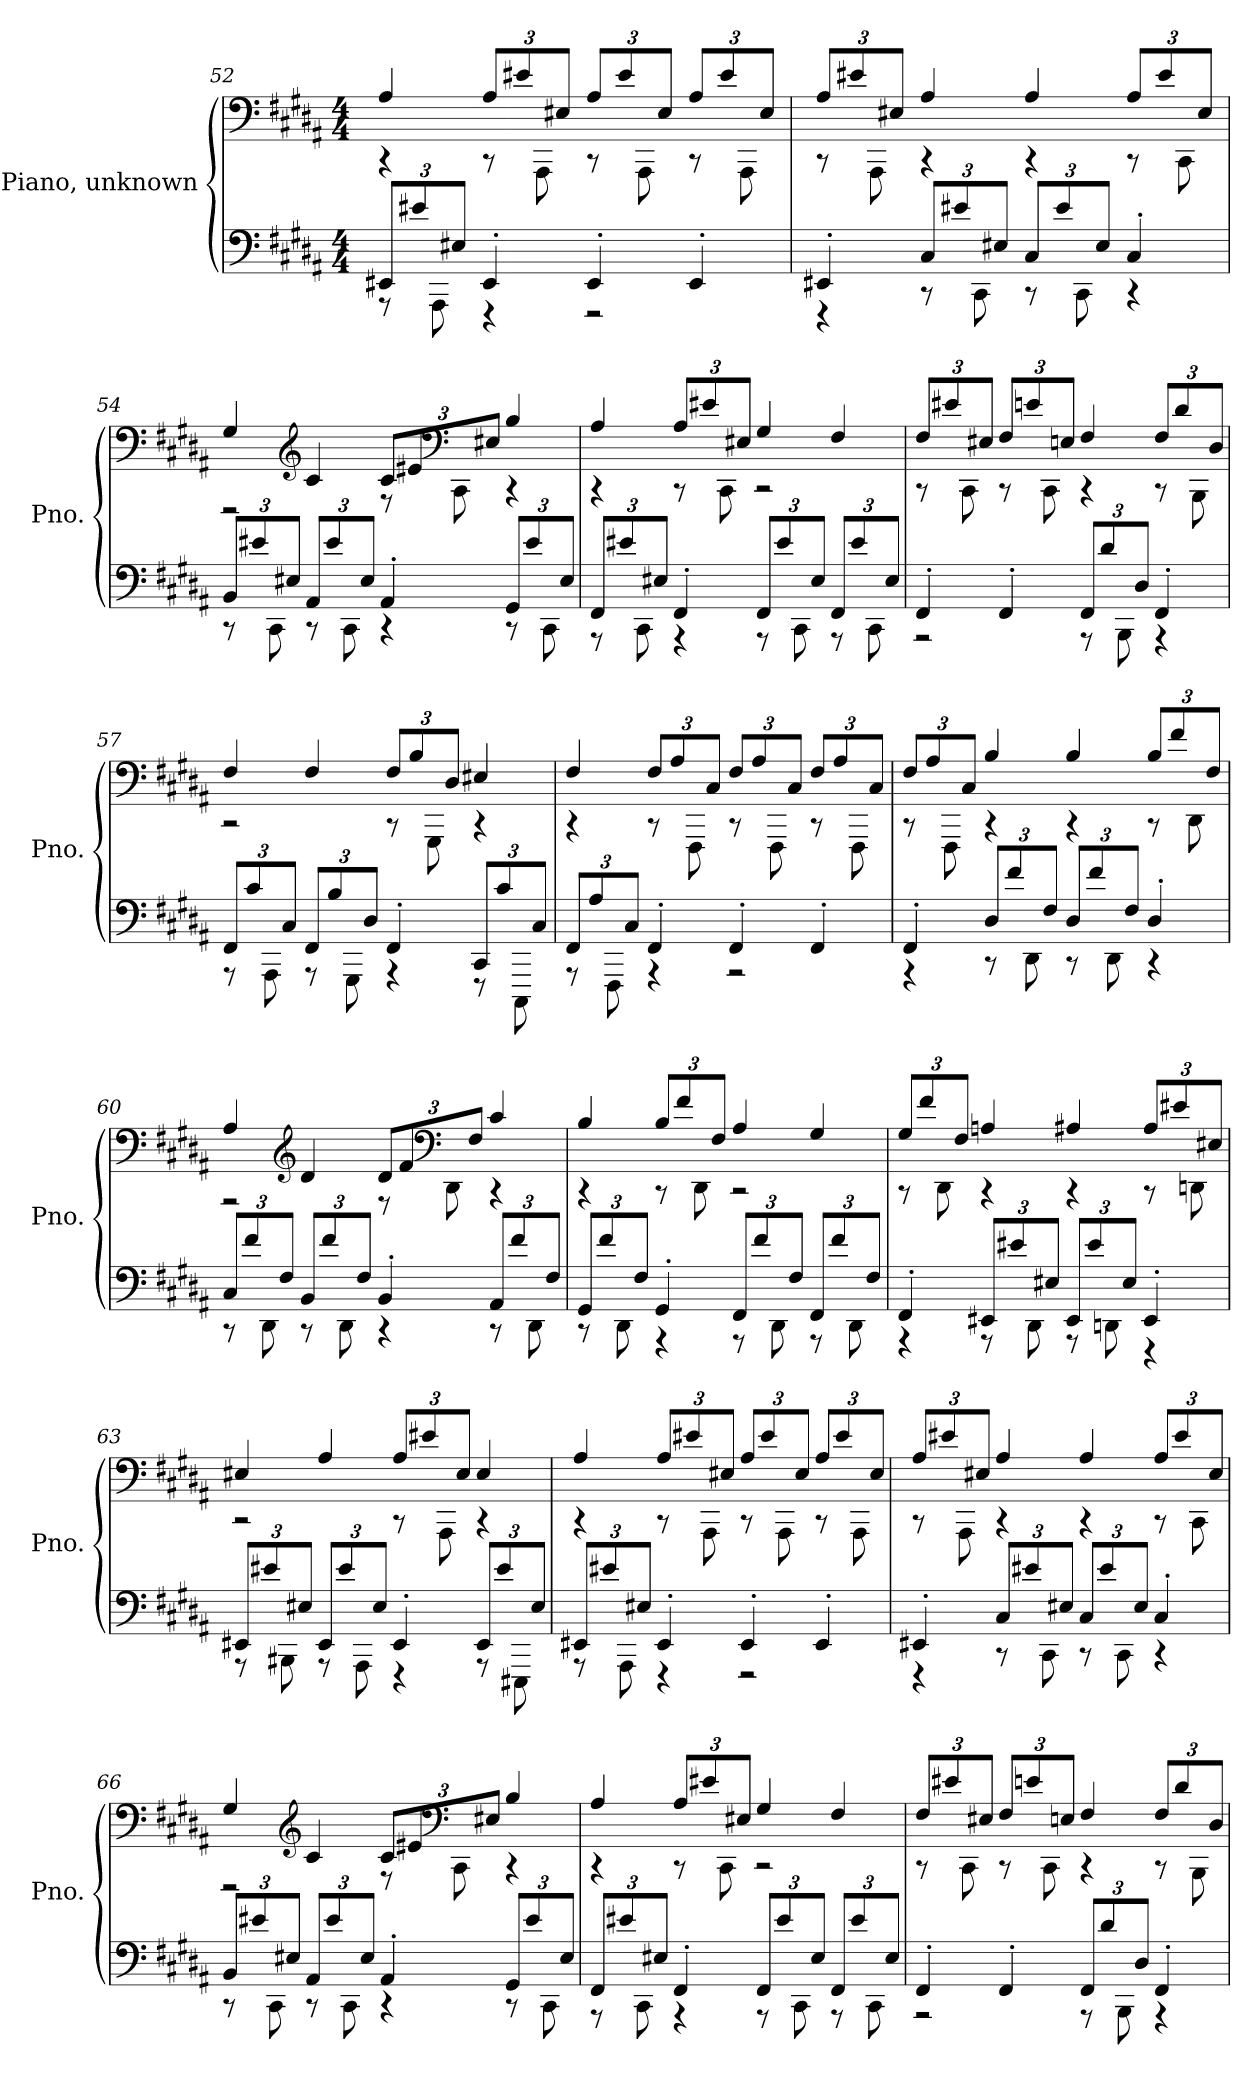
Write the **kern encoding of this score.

**kern	**kern
*part1	*part1
*staff2	*staff1
*I"Piano, unknown	*
*I'Pno.	*
*clefF4	*clefF4
*k[f#c#g#d#a#]	*k[f#c#g#d#a#]
*M4/4	*M4/4
*Xbrackettup	*
=52	=52
*^	*^
12EE#X/L	8r	4A#/	4r
12e#X/	.	.	.
.	8AAA#\	.	.
12E#X/J	.	.	.
*	*	*Xbrackettup	*
4EE#'/	4r	12A#/L	8r
.	.	12e#X/	.
.	.	.	8AAA#\
.	.	12E#X/J	.
4EE#'/	2r	12A#/L	8r
.	.	12e#/	.
.	.	.	8AAA#\
.	.	12E#/J	.
4EE#'/	.	12A#/L	8r
.	.	12e#/	.
.	.	.	8AAA#\
.	.	12E#/J	.
!!LO:PB:g=z	!!
=53	=53	=53	=53
4EE#X'/	4r	12A#/L	8r
.	.	12e#X/	.
.	.	.	8AAA#\
.	.	12E#X/J	.
12C#/L	8r	4A#/	4r
12e#X/	.	.	.
.	8CC#\	.	.
12E#X/J	.	.	.
12C#/L	8r	4A#/	4r
12e#/	.	.	.
.	8CC#\	.	.
12E#/J	.	.	.
4C#'/	4r	12A#/L	8r
.	.	12e#/	.
.	.	.	8CC#\
.	.	12E#/J	.
=54	=54	=54	=54
12BB/L	8r	4G#/	2r
12e#X/	.	.	.
.	8CC#\	.	.
12E#X/J	.	.	.
*	*	*clefG2	*
12AA#/L	8r	4c#/	.
12e#/	.	.	.
.	8CC#\	.	.
12E#/J	.	.	.
4AA#'/	4r	12c#/L	8r
.	.	12e#X/	.
*	*	*clefF4	*
.	.	.	8CC#\
.	.	12E#X/J	.
12GG#/L	8r	4B/	4r
12e#/	.	.	.
.	8CC#\	.	.
12E#/J	.	.	.
!!LO:LB:g=z	!!
=55	=55	=55	=55
12FF#/L	8r	4A#/	4r
12e#X/	.	.	.
.	8CC#\	.	.
12E#X/J	.	.	.
4FF#'/	4r	12A#/L	8r
.	.	12e#X/	.
.	.	.	8CC#\
.	.	12E#X/J	.
12FF#/L	8r	4G#/	2r
12e#/	.	.	.
.	8CC#\	.	.
12E#/J	.	.	.
12FF#/L	8r	4F#/	.
12e#/	.	.	.
.	8CC#\	.	.
12E#/J	.	.	.
=56	=56	=56	=56
4FF#'/	2r	12F#/L	8r
.	.	12e#X/	.
.	.	.	8CC#\
.	.	12E#X/J	.
4FF#'/	.	12F#/L	8r
.	.	12en/	.
.	.	.	8CC#\
.	.	12En/J	.
12FF#/L	8r	4F#/	4r
12d#/	.	.	.
.	8BBB\	.	.
12D#/J	.	.	.
4FF#'/	4r	12F#/L	8r
.	.	12d#/	.
.	.	.	8BBB\
.	.	12D#/J	.
!!LO:LB:g=z	!!
=57	=57	=57	=57
12FF#/L	8r	4F#/	2r
12c#/	.	.	.
.	8AAA#\	.	.
12C#/J	.	.	.
12FF#/L	8r	4F#/	.
12B/	.	.	.
.	8GGG#\	.	.
12D#/J	.	.	.
4FF#'/	4r	12F#/L	8r
.	.	12B/	.
.	.	.	8GGG#\
.	.	12D#/J	.
12CC#/L	8r	4E#X/	4r
12c#/	.	.	.
.	8CCC#\	.	.
12C#/J	.	.	.
=58	=58	=58	=58
12FF#/L	8r	4F#/	4r
12A#/	.	.	.
.	8FFF#\	.	.
12C#/J	.	.	.
4FF#'/	4r	12F#/L	8r
.	.	12A#/	.
.	.	.	8FFF#\
.	.	12C#/J	.
4FF#'/	2r	12F#/L	8r
.	.	12A#/	.
.	.	.	8FFF#\
.	.	12C#/J	.
4FF#'/	.	12F#/L	8r
.	.	12A#/	.
.	.	.	8FFF#\
.	.	12C#/J	.
!!LO:LB:g=z	!!
=59	=59	=59	=59
4FF#'/	4r	12F#/L	8r
.	.	12A#/	.
.	.	.	8FFF#\
.	.	12C#/J	.
12D#/L	8r	4B/	4r
12f#/	.	.	.
.	8DD#\	.	.
12F#/J	.	.	.
12D#/L	8r	4B/	4r
12f#/	.	.	.
.	8DD#\	.	.
12F#/J	.	.	.
4D#'/	4r	12B/L	8r
.	.	12f#/	.
.	.	.	8DD#\
.	.	12F#/J	.
=60	=60	=60	=60
12C#/L	8r	4A#/	2r
12f#/	.	.	.
.	8DD#\	.	.
12F#/J	.	.	.
*	*	*clefG2	*
12BB/L	8r	4d#/	.
12f#/	.	.	.
.	8DD#\	.	.
12F#/J	.	.	.
4BB'/	4r	12d#/L	8r
.	.	12f#/	.
*	*	*clefF4	*
.	.	.	8DD#\
.	.	12F#/J	.
12AA#/L	8r	4c#/	4r
12f#/	.	.	.
.	8DD#\	.	.
12F#/J	.	.	.
!!LO:LB:g=z	!!
=61	=61	=61	=61
12GG#/L	8r	4B/	4r
12f#/	.	.	.
.	8DD#\	.	.
12F#/J	.	.	.
4GG#'/	4r	12B/L	8r
.	.	12f#/	.
.	.	.	8DD#\
.	.	12F#/J	.
12FF#/L	8r	4A#/	2r
12f#/	.	.	.
.	8DD#\	.	.
12F#/J	.	.	.
12FF#/L	8r	4G#/	.
12f#/	.	.	.
.	8DD#\	.	.
12F#/J	.	.	.
=62	=62	=62	=62
4FF#'/	4r	12G#/L	8r
.	.	12f#/	.
.	.	.	8DD#\
.	.	12F#/J	.
12EE#X/L	8r	4An/	4r
12e#X/	.	.	.
.	8DD#\	.	.
12E#X/J	.	.	.
12EE#/L	8r	4A#X/	4r
12e#/	.	.	.
.	8DDn\	.	.
12E#/J	.	.	.
4EE#'/	4r	12A#/L	8r
.	.	12e#X/	.
.	.	.	8DDn\
.	.	12E#X/J	.
!!LO:LB:g=z	!!
=63	=63	=63	=63
12EE#X/L	8r	4E#X/	2r
12e#X/	.	.	.
.	8BBB#X\	.	.
12E#X/J	.	.	.
12EE#/L	8r	4A#/	.
12e#/	.	.	.
.	8AAA#\	.	.
12E#/J	.	.	.
4EE#'/	4r	12A#/L	8r
.	.	12e#X/	.
.	.	.	8AAA#\
.	.	12E#/J	.
12EE#/L	8r	4E#/	4r
12e#/	.	.	.
.	8EEE#X\	.	.
12E#/J	.	.	.
=64	=64	=64	=64
12EE#X/L	8r	4A#/	4r
12e#X/	.	.	.
.	8AAA#\	.	.
12E#X/J	.	.	.
4EE#'/	4r	12A#/L	8r
.	.	12e#X/	.
.	.	.	8AAA#\
.	.	12E#X/J	.
4EE#'/	2r	12A#/L	8r
.	.	12e#/	.
.	.	.	8AAA#\
.	.	12E#/J	.
4EE#'/	.	12A#/L	8r
.	.	12e#/	.
.	.	.	8AAA#\
.	.	12E#/J	.
!!LO:PB:g=z	!!
=65	=65	=65	=65
4EE#X'/	4r	12A#/L	8r
.	.	12e#X/	.
.	.	.	8AAA#\
.	.	12E#X/J	.
12C#/L	8r	4A#/	4r
12e#X/	.	.	.
.	8CC#\	.	.
12E#X/J	.	.	.
12C#/L	8r	4A#/	4r
12e#/	.	.	.
.	8CC#\	.	.
12E#/J	.	.	.
4C#'/	4r	12A#/L	8r
.	.	12e#/	.
.	.	.	8CC#\
.	.	12E#/J	.
=66	=66	=66	=66
12BB/L	8r	4G#/	2r
12e#X/	.	.	.
.	8CC#\	.	.
12E#X/J	.	.	.
*	*	*clefG2	*
12AA#/L	8r	4c#/	.
12e#/	.	.	.
.	8CC#\	.	.
12E#/J	.	.	.
4AA#'/	4r	12c#/L	8r
.	.	12e#X/	.
*	*	*clefF4	*
.	.	.	8CC#\
.	.	12E#X/J	.
12GG#/L	8r	4B/	4r
12e#/	.	.	.
.	8CC#\	.	.
12E#/J	.	.	.
!!LO:LB:g=z	!!
=67	=67	=67	=67
12FF#/L	8r	4A#/	4r
12e#X/	.	.	.
.	8CC#\	.	.
12E#X/J	.	.	.
4FF#'/	4r	12A#/L	8r
.	.	12e#X/	.
.	.	.	8CC#\
.	.	12E#X/J	.
12FF#/L	8r	4G#/	2r
12e#/	.	.	.
.	8CC#\	.	.
12E#/J	.	.	.
12FF#/L	8r	4F#/	.
12e#/	.	.	.
.	8CC#\	.	.
12E#/J	.	.	.
=68	=68	=68	=68
4FF#'/	2r	12F#/L	8r
.	.	12e#X/	.
.	.	.	8CC#\
.	.	12E#X/J	.
4FF#'/	.	12F#/L	8r
.	.	12en/	.
.	.	.	8CC#\
.	.	12En/J	.
12FF#/L	8r	4F#/	4r
12d#/	.	.	.
.	8BBB\	.	.
12D#/J	.	.	.
4FF#'/	4r	12F#/L	8r
.	.	12d#/	.
.	.	.	8BBB\
.	.	12D#/J	.
*v	*v	*	*
*	*v	*v
=	=
*-	*-
